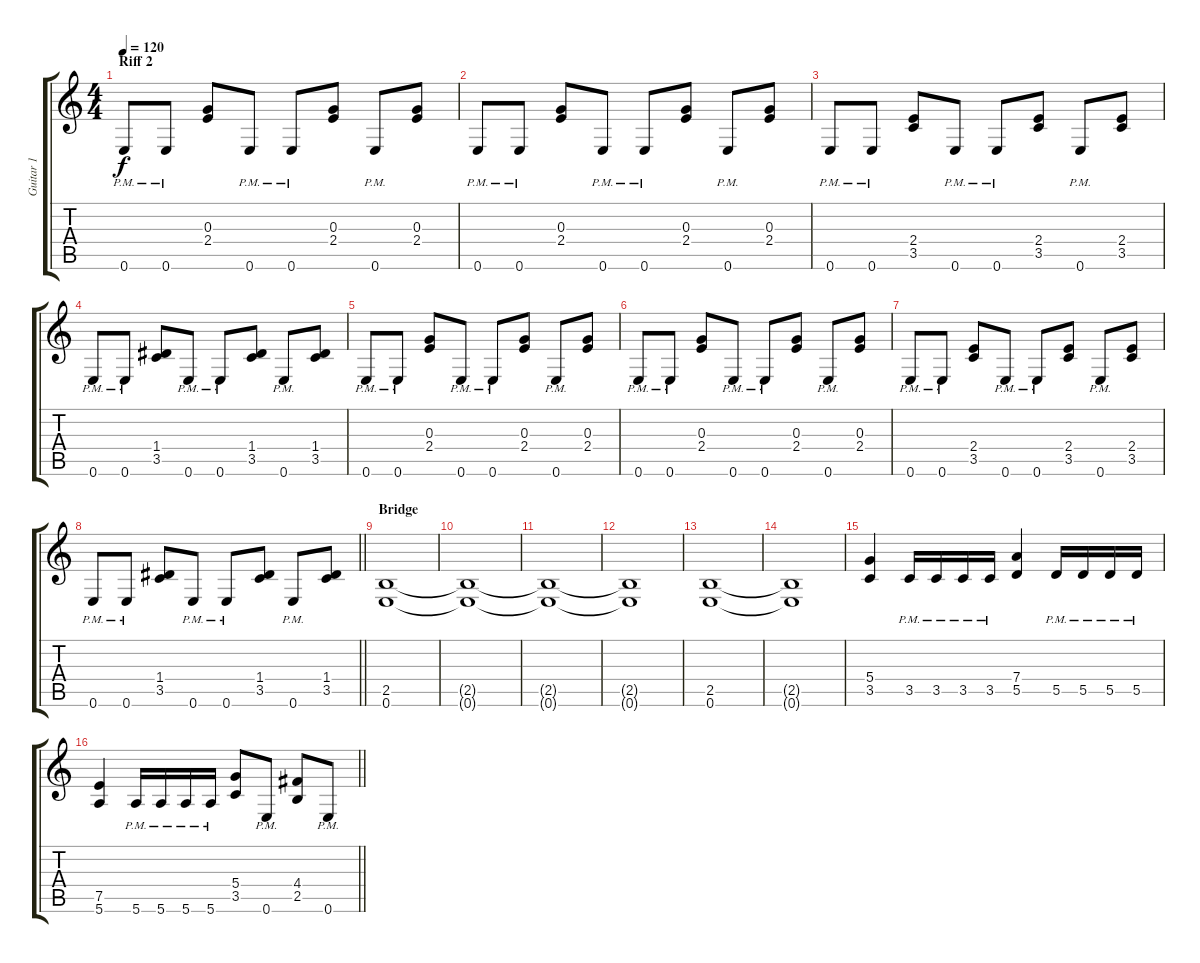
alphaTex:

\track ("Guitar 1" "Guitar 1") {instrument overdrivenguitar}
\staff {score tabs}
\tuning (E4 B3 G3 D3 A2 E2) {hide}
\ts (4 4)
\section ("" "Riff 2")
\tempo 120
\clef g2
\ks c
0.6{pm}.8{dy f volume 9} 0.6{pm}.8 (0.3 2.4).8 0.6{pm}.8 0.6{pm}.8 (0.3 2.4).8 0.6{pm}.8 (0.3 2.4).8 |
0.6{pm}.8 0.6{pm}.8 (0.3 2.4).8 0.6{pm}.8 0.6{pm}.8 (0.3 2.4).8 0.6{pm}.8 (0.3 2.4).8 |
0.6{pm}.8 0.6{pm}.8 (2.4 3.5).8 0.6{pm}.8 0.6{pm}.8 (2.4 3.5).8 0.6{pm}.8 (2.4 3.5).8 |
0.6{pm}.8 0.6{pm}.8 (1.4 3.5).8 0.6{pm}.8 0.6{pm}.8 (1.4 3.5).8 0.6{pm}.8 (1.4 3.5).8 |
0.6{pm}.8 0.6{pm}.8 (0.3 2.4).8 0.6{pm}.8 0.6{pm}.8 (0.3 2.4).8 0.6{pm}.8 (0.3 2.4).8 |
0.6{pm}.8 0.6{pm}.8 (0.3 2.4).8 0.6{pm}.8 0.6{pm}.8 (0.3 2.4).8 0.6{pm}.8 (0.3 2.4).8 |
0.6{pm}.8 0.6{pm}.8 (2.4 3.5).8 0.6{pm}.8 0.6{pm}.8 (2.4 3.5).8 0.6{pm}.8 (2.4 3.5).8 |
\barLineRight lightlight
0.6{pm}.8 0.6{pm}.8 (1.4 3.5).8 0.6{pm}.8 0.6{pm}.8 (1.4 3.5).8 0.6{pm}.8 (1.4 3.5).8 |
\section ("" "Bridge")
(2.5 0.6).1 |
(2.5{t} 0.6{t}).1 |
(2.5{t} 0.6{t}).1 |
(2.5{t} 0.6{t}).1 |
(2.5 0.6).1 |
(2.5{t} 0.6{t}).1 |
(5.4 3.5).4 3.5{pm}.16 3.5{pm}.16 3.5{pm}.16 3.5{pm}.16 (7.4 5.5).4 5.5{pm}.16 5.5{pm}.16 5.5{pm}.16 5.5{pm}.16 |
\barLineRight lightlight
(7.5 5.6).4 5.6{pm}.16 5.6{pm}.16 5.6{pm}.16 5.6{pm}.16 (5.4 3.5).8 0.6{pm}.8 (4.4 2.5).8 0.6{pm}.8
